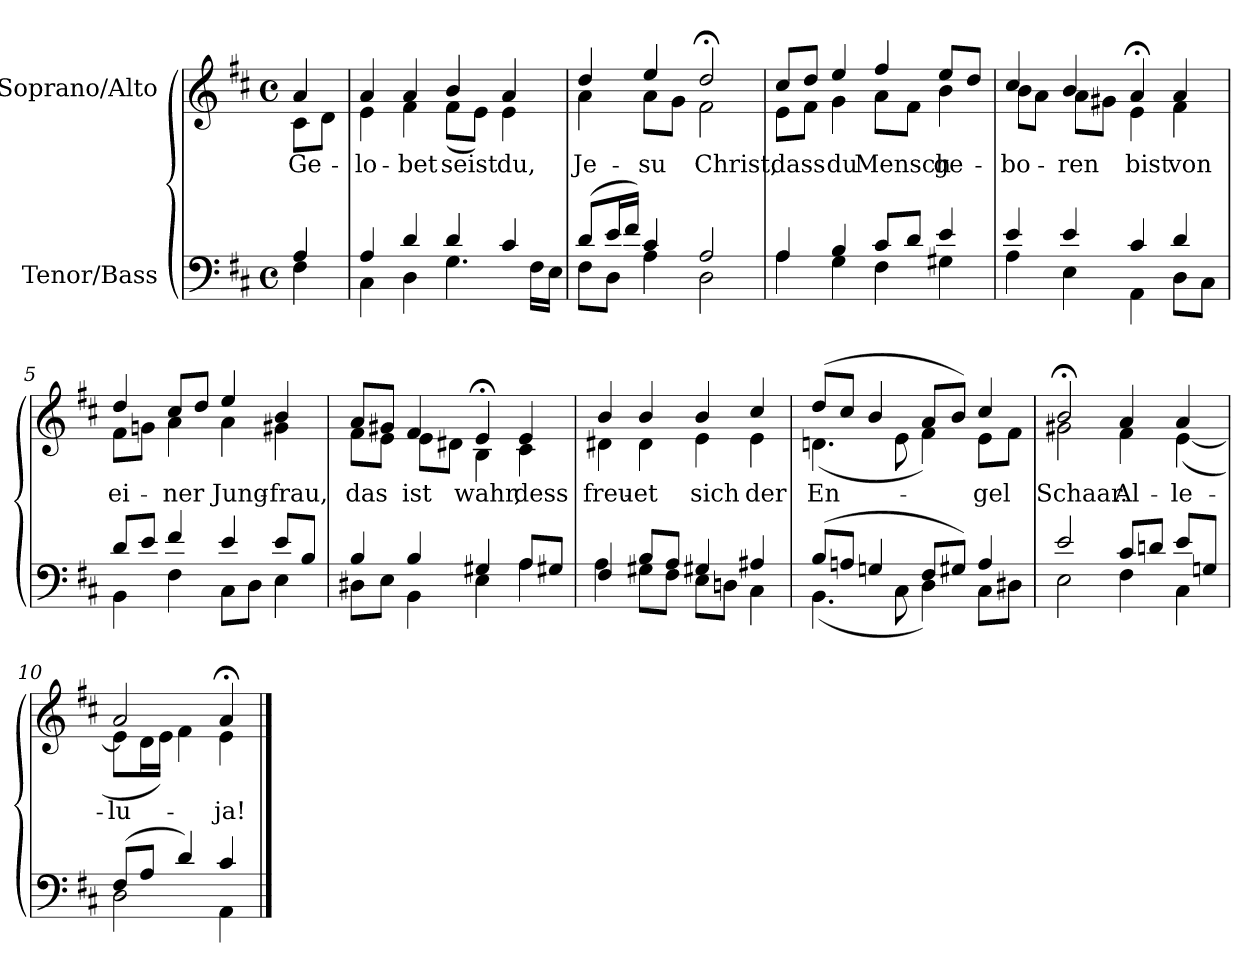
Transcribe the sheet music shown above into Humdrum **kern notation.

**kern	**kern	**text
*part2	*part1	*part1
*staff2	*staff1	*staff1
*I"Tenor/Bass	*I"Soprano/Alto	*
*clefF4	*clefG2	*
*k[f#c#]	*k[f#c#]	*
*M4/4	*M4/4	*
*met(c)	*met(c)	*
=	=	=
*^	*	*
!	!	!	!LO:LY:b
*	*	*^	*
4A/	4F#\	4a/	8c#\L	Ge-
.	.	.	8d\J	.
=1	=1	=1	=1	=1
!	!	!	!	!LO:LY:b
4A/	4C#\	4a/	4e\	-lo-
!	!	!	!	!LO:LY:b
4d/	4D\	4a/	4f#\	-bet
!	!	!	!	!LO:LY:b
4d/	4.G\	4b/	(8f#\L	seist
.	.	.	8e\J)	.
!	!	!	!	!LO:LY:b
4c#/	.	4a/	4e\	du,
.	16F#\LL	.	.	.
.	16E\JJ	.	.	.
=2	=2	=2	=2	=2
!	!	!	!	!LO:LY:b
(8d/L	8F#\L	4dd/	4a\	Je-
16e/L	8D\J	.	.	.
16f#/JJ)	.	.	.	.
!	!	!	!	!LO:LY:b
4c#/	4A\	4ee/	8a\L	-su
.	.	.	8g\J	.
!	!	!	!	!LO:LY:b
2A/	2D\	2dd;</	2f#\	Christ,
=3	=3	=3	=3	=3
!	!	!	!	!LO:LY:b
4A/	4A\	8cc#/L	8e\L	dass
.	.	8dd/J	8f#\J	.
!	!	!	!	!LO:LY:b
4B/	4G\	4ee/	4g\	du
!	!	!	!	!LO:LY:b
8c#/L	4F#\	4ff#/	8a\L	Mensch
8d/J	.	.	8f#\J	.
!	!	!	!	!LO:LY:b
4e/	4G#X\	8ee/L	4b\	ge-
.	.	8dd/J	.	.
!!LO:LB:g=z	!!
=4	=4	=4	=4	=4
!	!	!	!	!LO:LY:b
4e/	4A\	4cc#/	8b\L	-bo-
.	.	.	8a\J	.
!	!	!	!	!LO:LY:b
4e/	4E\	4b/	8a\L	-ren
.	.	.	8g#X\J	.
!	!	!	!	!LO:LY:b
4c#/	4AA\	4a;</	4e\	bist
!	!	!	!	!LO:LY:b
4d/	8D\L	4a/	4f#\	von
.	8C#\J	.	.	.
=5	=5	=5	=5	=5
!	!	!	!	!LO:LY:b
8d/L	4BB\	4dd/	8f#\L	ei-
8e/J	.	.	8gn\J	.
!	!	!	!	!LO:LY:b
4f#/	4F#\	8cc#/L	4a\	-ner
.	.	8dd/J	.	.
!	!	!	!	!LO:LY:b
4e/	8C#\L	4ee/	4a\	Jung-
.	8D\J	.	.	.
!	!	!	!	!LO:LY:b
8e/L	4E\	4b/	4g#X\	-frau,
8B/J	.	.	.	.
=6	=6	=6	=6	=6
!	!	!	!	!LO:LY:b
4B/	8D#X\L	8a/L	8f#\L	das
.	8E\J	8g#X/J	8e\J	.
!	!	!	!	!LO:LY:b
4B/	4BB\	4f#/	8e\L	ist
.	.	.	8d#X\J	.
!	!	!	!	!LO:LY:b
4G#X/	4E\	4e;</	4B\	wahr,
!	!	!	!	!LO:LY:b
8A/L	4A\	4e/	4c#\	dess
8G#X/J	.	.	.	.
!!LO:LB:g=z	!!
=7	=7	=7	=7	=7
!	!	!	!	!LO:LY:b
4F#/	4A\	4b/	4d#X\	freu-
!	!	!	!	!LO:LY:b
8B/L	8G#X\L	4b/	4d#\	-et
8A/J	8F#\J	.	.	.
!	!	!	!	!LO:LY:b
4G#X/	8E\L	4b/	4e\	sich
.	8Dn\J	.	.	.
!	!	!	!	!LO:LY:b
4A#X/	4C#\	4cc#/	4e\	der
=8	=8	=8	=8	=8
!	!	!	!	!LO:LY:b
(8B/L	(4.BB\	(8dd/L	(4.dn\	En-
8An/J	.	8cc#/J	.	.
4Gn/	.	4b/	.	.
.	8C#\	.	8e\	.
8F#/L	4D\)	8a/L	4f#\)	.
8G#X/J)	.	8b/J)	.	.
!	!	!	!	!LO:LY:b
4A/	8C#\L	4cc#/	8e\L	-gel
.	8D#X\J	.	8f#\J	.
=9	=9	=9	=9	=9
!	!	!	!	!LO:LY:b
2e/	2E\	2b;</	2g#X\	Schaar.
!	!	!	!	!LO:LY:b
8c#/L	4F#\	4a/	4f#\	Al-
8dn/J	.	.	.	.
!	!	!	!	!LO:LY:b
8e/L	4C#\	4a/	([4e\	-le-
8Gn/J	.	.	.	.
=10	=10	=10	=10	=10
!	!	!	!	!LO:LY:b
(8F#/L	2D\	2a/	8e\L]	-lu-
8A/J	.	.	16d\L	.
.	.	.	16e\JJ)	.
4d/)	.	.	4f#\	.
!	!	!	!	!LO:LY:b
4c#/	4AA\	4a;</	4e\	-ja!
*v	*v	*	*	*
*	*v	*v	*
==	==	==
*-	*-	*-
